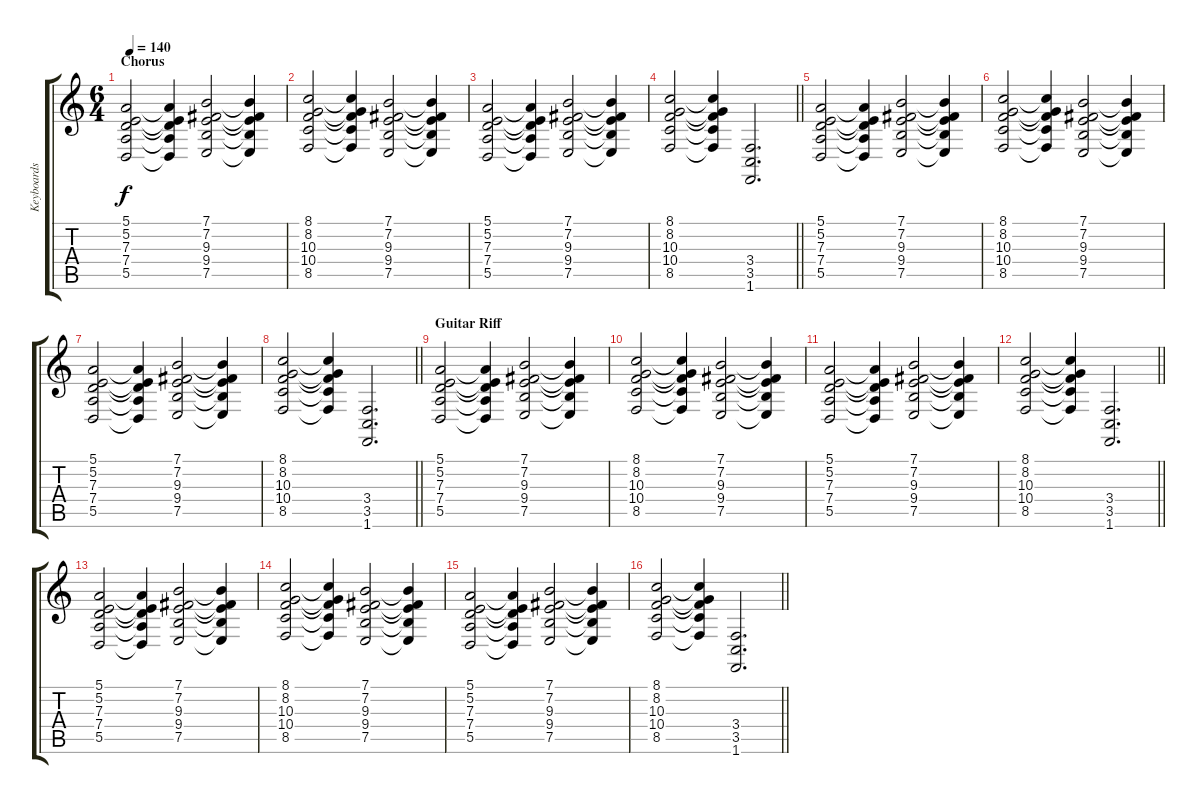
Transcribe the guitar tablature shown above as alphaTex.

\track ("Keyboards 2" "Keyboards ") {instrument stringensemble1}
\staff {score tabs}
\tuning (E4 B3 G3 D3 A2 E2) {hide}
\ts (6 4)
\section ("" "Chorus")
\tempo 140
\clef g2
\ks c
(5.1 5.2 7.3 7.4 5.5).2{dy f volume 5} (5.1{t} 5.2{t} 7.3{t} 7.4{t} 5.5{t}).4 (7.1 7.2 9.3 9.4 7.5).2 (7.1{t} 7.2{t} 9.3{t} 9.4{t} 7.5{t}).4 |
(8.1 8.2 10.3 10.4 8.5).2 (8.1{t} 8.2{t} 10.3{t} 10.4{t} 8.5{t}).4 (7.1 7.2 9.3 9.4 7.5).2 (7.1{t} 7.2{t} 9.3{t} 9.4{t} 7.5{t}).4 |
(5.1 5.2 7.3 7.4 5.5).2 (5.1{t} 5.2{t} 7.3{t} 7.4{t} 5.5{t}).4 (7.1 7.2 9.3 9.4 7.5).2 (7.1{t} 7.2{t} 9.3{t} 9.4{t} 7.5{t}).4 |
\barLineRight lightlight
(8.1 8.2 10.3 10.4 8.5).2 (8.1{t} 8.2{t} 10.3{t} 10.4{t} 8.5{t}).4 (3.4 3.5 1.6).2{d} |
(5.1 5.2 7.3 7.4 5.5).2 (5.1{t} 5.2{t} 7.3{t} 7.4{t} 5.5{t}).4 (7.1 7.2 9.3 9.4 7.5).2 (7.1{t} 7.2{t} 9.3{t} 9.4{t} 7.5{t}).4 |
(8.1 8.2 10.3 10.4 8.5).2 (8.1{t} 8.2{t} 10.3{t} 10.4{t} 8.5{t}).4 (7.1 7.2 9.3 9.4 7.5).2 (7.1{t} 7.2{t} 9.3{t} 9.4{t} 7.5{t}).4 |
(5.1 5.2 7.3 7.4 5.5).2 (5.1{t} 5.2{t} 7.3{t} 7.4{t} 5.5{t}).4 (7.1 7.2 9.3 9.4 7.5).2 (7.1{t} 7.2{t} 9.3{t} 9.4{t} 7.5{t}).4 |
\barLineRight lightlight
(8.1 8.2 10.3 10.4 8.5).2 (8.1{t} 8.2{t} 10.3{t} 10.4{t} 8.5{t}).4 (3.4 3.5 1.6).2{d} |
\section ("" "Guitar Riff")
(5.1 5.2 7.3 7.4 5.5).2 (5.1{t} 5.2{t} 7.3{t} 7.4{t} 5.5{t}).4 (7.1 7.2 9.3 9.4 7.5).2 (7.1{t} 7.2{t} 9.3{t} 9.4{t} 7.5{t}).4 |
(8.1 8.2 10.3 10.4 8.5).2 (8.1{t} 8.2{t} 10.3{t} 10.4{t} 8.5{t}).4 (7.1 7.2 9.3 9.4 7.5).2 (7.1{t} 7.2{t} 9.3{t} 9.4{t} 7.5{t}).4 |
(5.1 5.2 7.3 7.4 5.5).2 (5.1{t} 5.2{t} 7.3{t} 7.4{t} 5.5{t}).4 (7.1 7.2 9.3 9.4 7.5).2 (7.1{t} 7.2{t} 9.3{t} 9.4{t} 7.5{t}).4 |
\barLineRight lightlight
(8.1 8.2 10.3 10.4 8.5).2 (8.1{t} 8.2{t} 10.3{t} 10.4{t} 8.5{t}).4 (3.4 3.5 1.6).2{d} |
(5.1 5.2 7.3 7.4 5.5).2 (5.1{t} 5.2{t} 7.3{t} 7.4{t} 5.5{t}).4 (7.1 7.2 9.3 9.4 7.5).2 (7.1{t} 7.2{t} 9.3{t} 9.4{t} 7.5{t}).4 |
(8.1 8.2 10.3 10.4 8.5).2 (8.1{t} 8.2{t} 10.3{t} 10.4{t} 8.5{t}).4 (7.1 7.2 9.3 9.4 7.5).2 (7.1{t} 7.2{t} 9.3{t} 9.4{t} 7.5{t}).4 |
(5.1 5.2 7.3 7.4 5.5).2 (5.1{t} 5.2{t} 7.3{t} 7.4{t} 5.5{t}).4 (7.1 7.2 9.3 9.4 7.5).2 (7.1{t} 7.2{t} 9.3{t} 9.4{t} 7.5{t}).4 |
\barLineRight lightlight
(8.1 8.2 10.3 10.4 8.5).2 (8.1{t} 8.2{t} 10.3{t} 10.4{t} 8.5{t}).4 (3.4 3.5 1.6).2{d}
